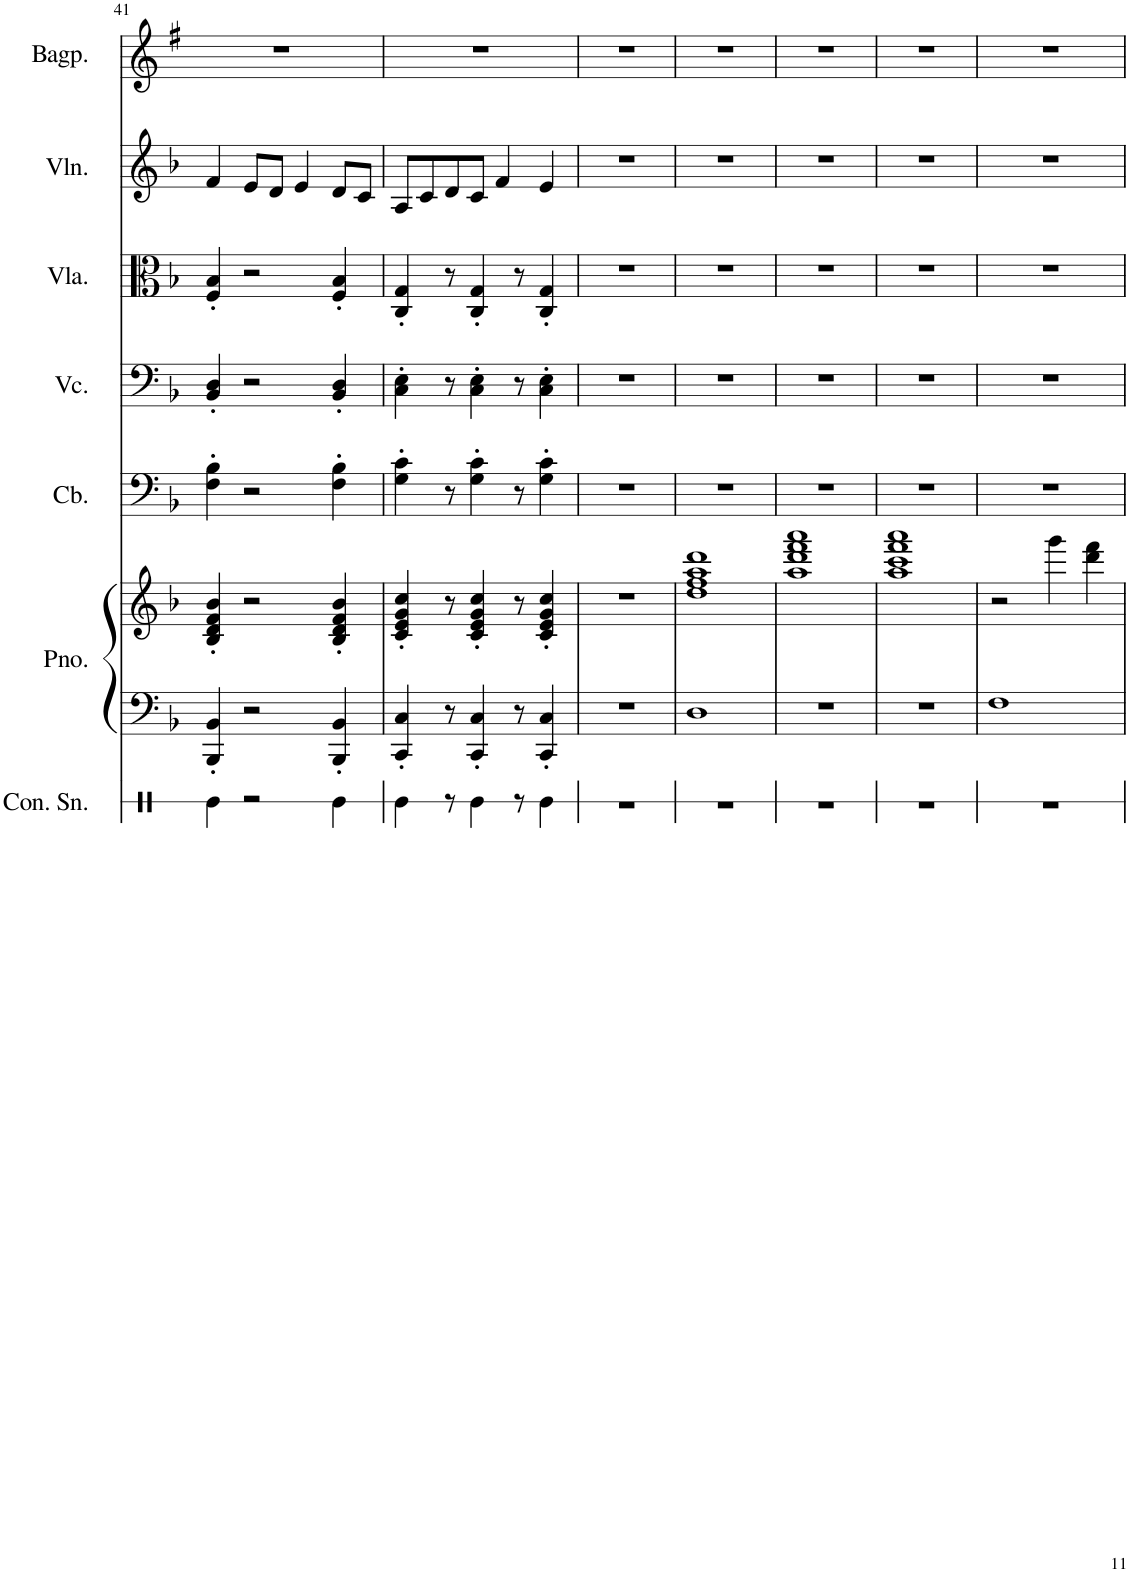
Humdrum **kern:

**kern	**kern	**kern	**kern	**kern	**kern	**kern	**kern
*part7	*part6	*part6	*part5	*part4	*part3	*part2	*part1
*staff8	*staff7	*staff6	*staff5	*staff4	*staff3	*staff2	*staff1
*I"Concert Snare Drum	*I"Piano	*	*I"Contrabass	*I"Violoncello	*I"Viola	*I"Violin	*I"Bagpipe
*I'Con. Sn.	*I'Pno.	*	*I'Cb.	*I'Vc.	*I'Vla.	*I'Vln.	*I'Bagp.
!!LO:PB:g=z
*clefX	*clefF4	*clefG2	*clefF4	*clefF4	*clefC3	*clefG2	*clefG2
*	*	*	*Trd7c12	*	*	*	*Trd1c2
*k[]	*k[b-]	*k[b-]	*k[b-]	*k[b-]	*k[b-]	*k[b-]	*k[f#]
*M4/4	*M4/4	*M4/4	*M4/4	*M4/4	*M4/4	*M4/4	*M4/4
=41	=41	=41	=41	=41	=41	=41	=41
4Re\	4BBB-/' 4BB-/'	4B-/' 4d/' 4f/' 4b-/'	4F\' 4B-\'	4BB-/' 4D/'	4F/' 4B-/'	4f/	1r
2r	2r	2r	2r	2r	2r	8e/L	.
.	.	.	.	.	.	8d/J	.
.	.	.	.	.	.	4e/	.
4Re\	4BBB-/' 4BB-/'	4B-/' 4d/' 4f/' 4b-/'	4F\' 4B-\'	4BB-/' 4D/'	4F/' 4B-/'	8d/L	.
.	.	.	.	.	.	8c/J	.
=42	=42	=42	=42	=42	=42	=42	=42
4Re\	4CC/' 4C/'	4c/' 4e/' 4g/' 4cc/'	4G\' 4c\'	4C\' 4E\'	4C/' 4G/'	8A/L	1r
.	.	.	.	.	.	8c/	.
8r	8r	8r	8r	8r	8r	8d/	.
4Re\	4CC/' 4C/'	4c/' 4e/' 4g/' 4cc/'	4G\' 4c\'	4C\' 4E\'	4C/' 4G/'	8c/J	.
.	.	.	.	.	.	4f/	.
8r	8r	8r	8r	8r	8r	.	.
4Re\	4CC/' 4C/'	4c/' 4e/' 4g/' 4cc/'	4G\' 4c\'	4C\' 4E\'	4C/' 4G/'	4e/	.
=43	=43	=43	=43	=43	=43	=43	=43
1r	1r	1r	1r	1r	1r	1r	1r
=44	=44	=44	=44	=44	=44	=44	=44
1r	1D	1dd 1ff 1aa 1ddd	1r	1r	1r	1r	1r
=45	=45	=45	=45	=45	=45	=45	=45
1r	1r	1aa 1ddd 1fff 1aaa	1r	1r	1r	1r	1r
=46	=46	=46	=46	=46	=46	=46	=46
1r	1r	1aa 1ccc 1fff 1aaa	1r	1r	1r	1r	1r
=47	=47	=47	=47	=47	=47	=47	=47
1r	1F	2r	1r	1r	1r	1r	1r
.	.	4ggg\	.	.	.	.	.
.	.	4ddd\ 4fff\	.	.	.	.	.
=	=	=	=	=	=	=	=
*-	*-	*-	*-	*-	*-	*-	*-
